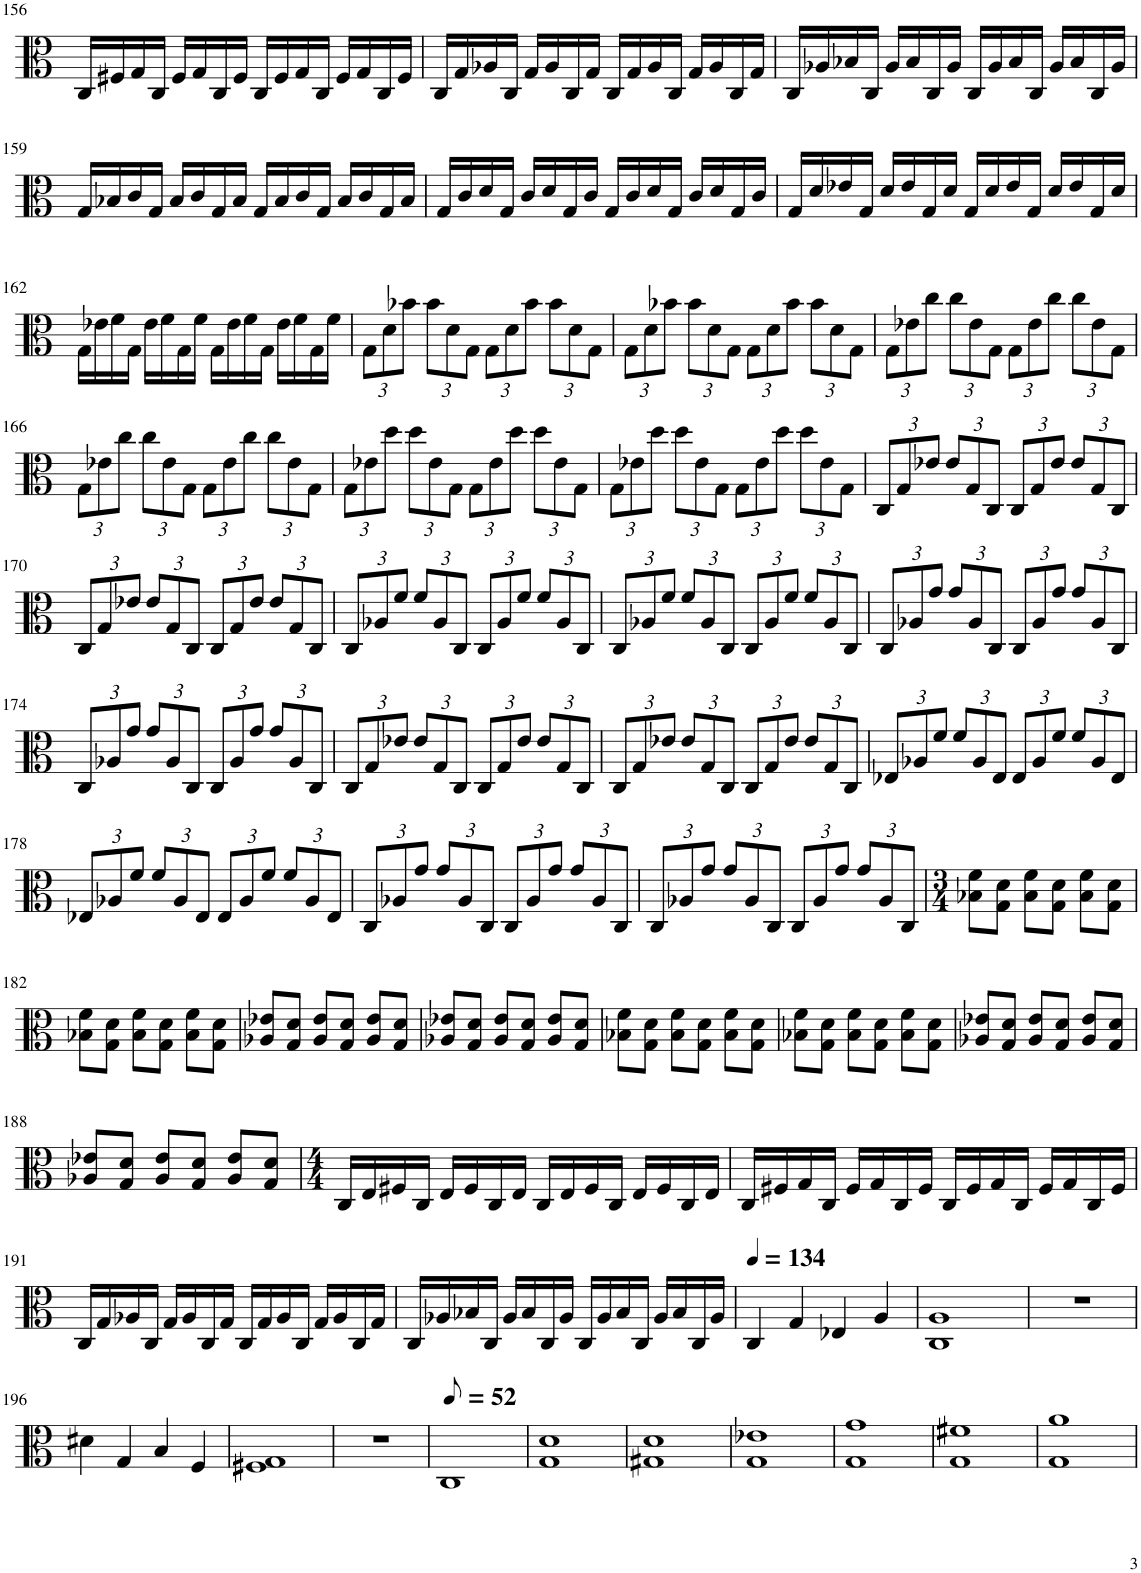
**kern
*part1
*staff1
*I"Viola
*I'Vla.
!!LO:PB:g=z
*clefC3
*k[]
*M4/4
=156
16C/LL
16F#X/
16G/
16C/JJ
16F#/LL
16G/
16C/
16F#/JJ
16C/LL
16F#/
16G/
16C/JJ
16F#/LL
16G/
16C/
16F#/JJ
=157
16C/LL
16G/
16A-X/
16C/JJ
16G/LL
16A-/
16C/
16G/JJ
16C/LL
16G/
16A-/
16C/JJ
16G/LL
16A-/
16C/
16G/JJ
=158
16C/LL
16A-X/
16B-X/
16C/JJ
16A-/LL
16B-/
16C/
16A-/JJ
16C/LL
16A-/
16B-/
16C/JJ
16A-/LL
16B-/
16C/
16A-/JJ
!!LO:LB:g=z
=159
16G/LL
16B-X/
16c/
16G/JJ
16B-/LL
16c/
16G/
16B-/JJ
16G/LL
16B-/
16c/
16G/JJ
16B-/LL
16c/
16G/
16B-/JJ
=160
16G/LL
16c/
16d/
16G/JJ
16c/LL
16d/
16G/
16c/JJ
16G/LL
16c/
16d/
16G/JJ
16c/LL
16d/
16G/
16c/JJ
=161
16G/LL
16d/
16e-X/
16G/JJ
16d/LL
16e-/
16G/
16d/JJ
16G/LL
16d/
16e-/
16G/JJ
16d/LL
16e-/
16G/
16d/JJ
!!LO:LB:g=z
=162
16G\LL
16e-X\
16f\
16G\JJ
16e-\LL
16f\
16G\
16f\JJ
16G\LL
16e-\
16f\
16G\JJ
16e-\LL
16f\
16G\
16f\JJ
=163
*Xbrackettup
12G\L
12d\
12b-X\J
12b-\L
12d\
12G\J
12G\L
12d\
12b-\J
12b-\L
12d\
12G\J
=164
12G\L
12d\
12b-X\J
12b-\L
12d\
12G\J
12G\L
12d\
12b-\J
12b-\L
12d\
12G\J
=165
12G\L
12e-X\
12cc\J
12cc\L
12e-\
12G\J
12G\L
12e-\
12cc\J
12cc\L
12e-\
12G\J
!!LO:LB:g=z
=166
12G\L
12e-X\
12cc\J
12cc\L
12e-\
12G\J
12G\L
12e-\
12cc\J
12cc\L
12e-\
12G\J
=167
12G\L
12e-X\
12dd\J
12dd\L
12e-\
12G\J
12G\L
12e-\
12dd\J
12dd\L
12e-\
12G\J
=168
12G\L
12e-X\
12dd\J
12dd\L
12e-\
12G\J
12G\L
12e-\
12dd\J
12dd\L
12e-\
12G\J
=169
12C/L
12G/
12e-X/J
12e-/L
12G/
12C/J
12C/L
12G/
12e-/J
12e-/L
12G/
12C/J
!!LO:LB:g=z
=170
12C/L
12G/
12e-X/J
12e-/L
12G/
12C/J
12C/L
12G/
12e-/J
12e-/L
12G/
12C/J
=171
12C/L
12A-X/
12f/J
12f/L
12A-/
12C/J
12C/L
12A-/
12f/J
12f/L
12A-/
12C/J
=172
12C/L
12A-X/
12f/J
12f/L
12A-/
12C/J
12C/L
12A-/
12f/J
12f/L
12A-/
12C/J
=173
12C/L
12A-X/
12g/J
12g/L
12A-/
12C/J
12C/L
12A-/
12g/J
12g/L
12A-/
12C/J
!!LO:LB:g=z
=174
12C/L
12A-X/
12g/J
12g/L
12A-/
12C/J
12C/L
12A-/
12g/J
12g/L
12A-/
12C/J
=175
12C/L
12G/
12e-X/J
12e-/L
12G/
12C/J
12C/L
12G/
12e-/J
12e-/L
12G/
12C/J
=176
12C/L
12G/
12e-X/J
12e-/L
12G/
12C/J
12C/L
12G/
12e-/J
12e-/L
12G/
12C/J
=177
12E-X/L
12A-X/
12f/J
12f/L
12A-/
12E-/J
12E-/L
12A-/
12f/J
12f/L
12A-/
12E-/J
!!LO:LB:g=z
=178
12E-X/L
12A-X/
12f/J
12f/L
12A-/
12E-/J
12E-/L
12A-/
12f/J
12f/L
12A-/
12E-/J
=179
12C/L
12A-X/
12g/J
12g/L
12A-/
12C/J
12C/L
12A-/
12g/J
12g/L
12A-/
12C/J
=180
12C/L
12A-X/
12g/J
12g/L
12A-/
12C/J
12C/L
12A-/
12g/J
12g/L
12A-/
12C/J
=181
*M3/4
8B-X\ 8f\L
8G\ 8d\J
8B-\ 8f\L
8G\ 8d\J
8B-\ 8f\L
8G\ 8d\J
!!LO:LB:g=z
=182
8B-X\ 8f\L
8G\ 8d\J
8B-\ 8f\L
8G\ 8d\J
8B-\ 8f\L
8G\ 8d\J
=183
8A-X/ 8e-X/L
8G/ 8d/J
8A-/ 8e-/L
8G/ 8d/J
8A-/ 8e-/L
8G/ 8d/J
=184
8A-X/ 8e-X/L
8G/ 8d/J
8A-/ 8e-/L
8G/ 8d/J
8A-/ 8e-/L
8G/ 8d/J
=185
8B-X\ 8f\L
8G\ 8d\J
8B-\ 8f\L
8G\ 8d\J
8B-\ 8f\L
8G\ 8d\J
=186
8B-X\ 8f\L
8G\ 8d\J
8B-\ 8f\L
8G\ 8d\J
8B-\ 8f\L
8G\ 8d\J
=187
8A-X/ 8e-X/L
8G/ 8d/J
8A-/ 8e-/L
8G/ 8d/J
8A-/ 8e-/L
8G/ 8d/J
!!LO:LB:g=z
=188
8A-X/ 8e-X/L
8G/ 8d/J
8A-/ 8e-/L
8G/ 8d/J
8A-/ 8e-/L
8G/ 8d/J
=189
*M4/4
16C/LL
16E/
16F#X/
16C/JJ
16E/LL
16F#/
16C/
16E/JJ
16C/LL
16E/
16F#/
16C/JJ
16E/LL
16F#/
16C/
16E/JJ
=190
16C/LL
16F#X/
16G/
16C/JJ
16F#/LL
16G/
16C/
16F#/JJ
16C/LL
16F#/
16G/
16C/JJ
16F#/LL
16G/
16C/
16F#/JJ
!!LO:LB:g=z
=191
16C/LL
16G/
16A-X/
16C/JJ
16G/LL
16A-/
16C/
16G/JJ
16C/LL
16G/
16A-/
16C/JJ
16G/LL
16A-/
16C/
16G/JJ
=192
16C/LL
16A-X/
16B-X/
16C/JJ
16A-/LL
16B-/
16C/
16A-/JJ
16C/LL
16A-/
16B-/
16C/JJ
16A-/LL
16B-/
16C/
16A-/JJ
=193
*MM134
4C/
4G/
4E-X/
4A/
=194
1C 1A
=195
1r
!!LO:LB:g=z
=196
4d#X\
4G/
4B/
4F/
=197
1F#X 1G
=198
1r
=199
*MM26
1C
=200
1G 1d
=201
1G#X 1d
=202
1G 1e-X
=203
1G 1g
=204
1G 1f#X
=205
1G 1a
=
*-
